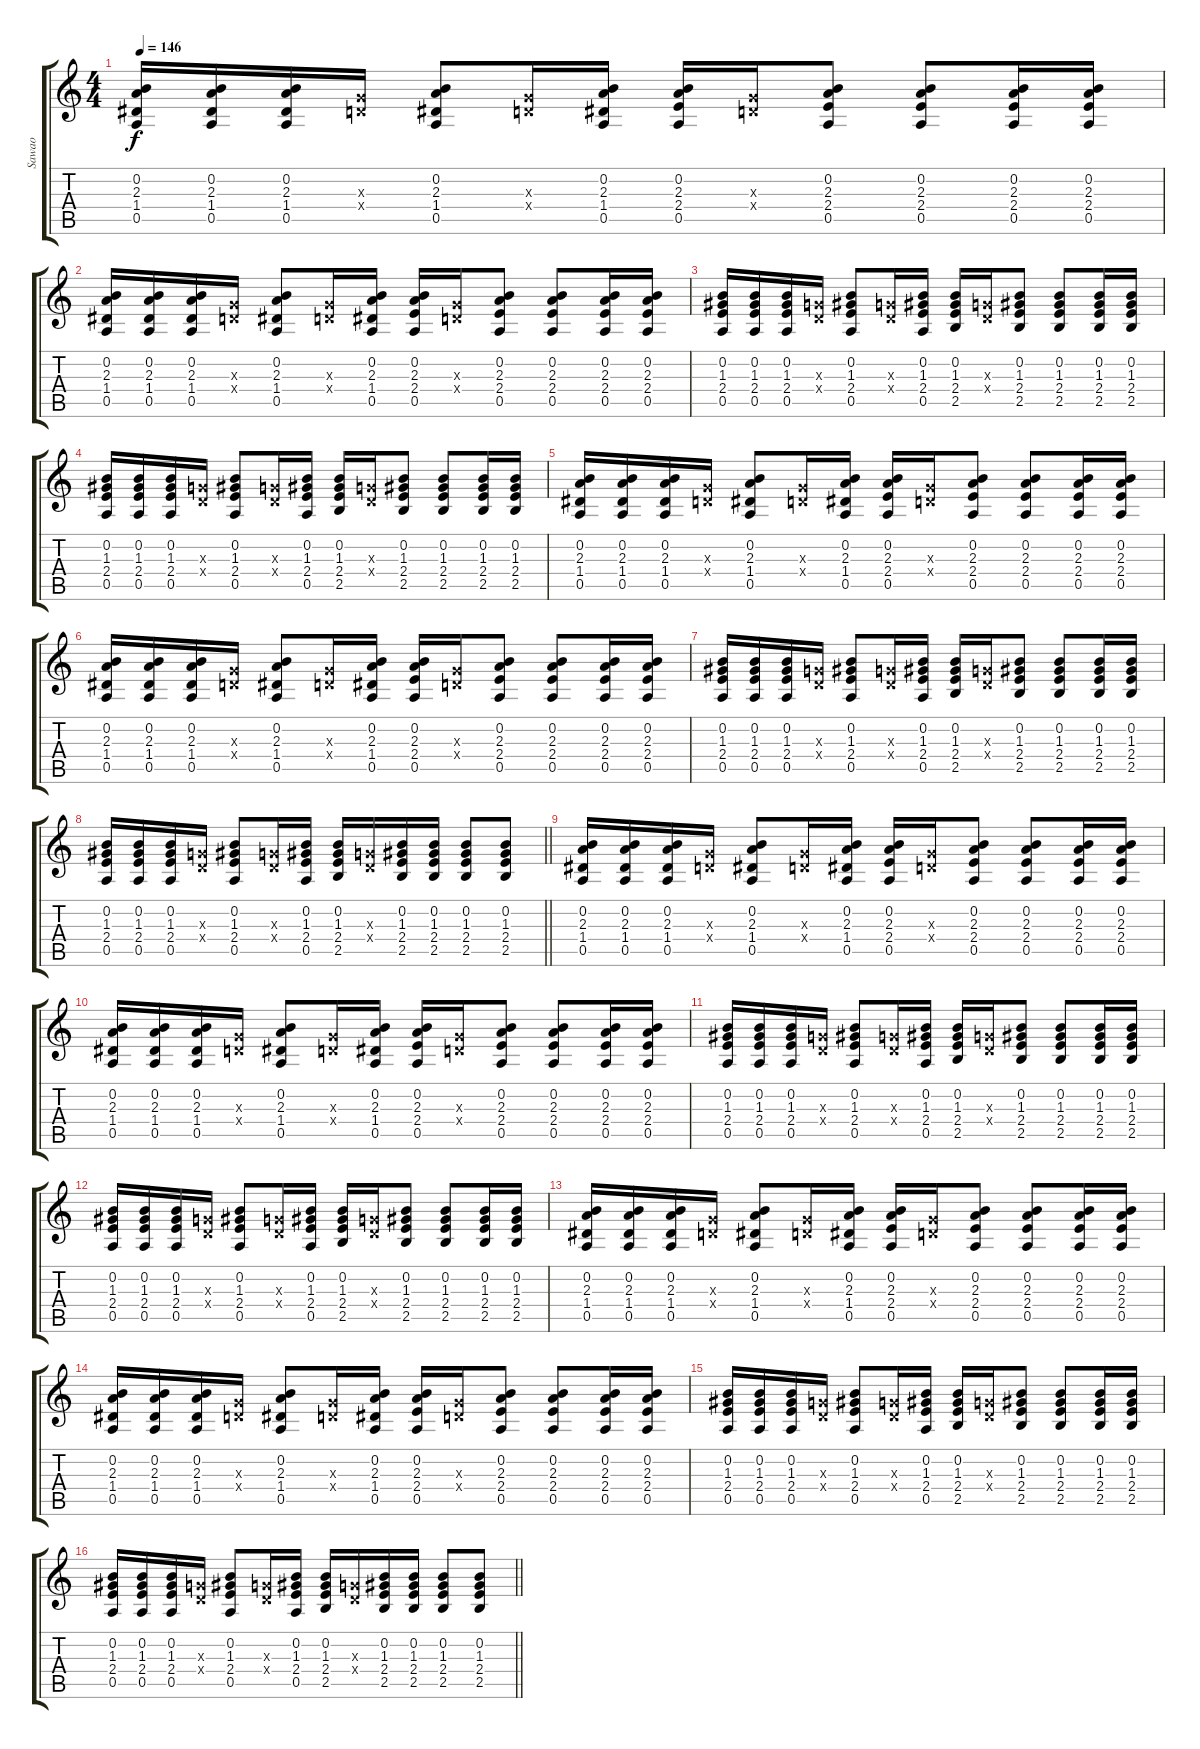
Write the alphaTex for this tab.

\track ("Sawao" "Sawao") {instrument distortionguitar}
\staff {score tabs}
\tuning (E4 B3 G3 D3 A2 E2) {hide}
\ts (4 4)
\tempo 146
\clef g2
\ks c
(0.2 2.3 1.4 0.5).16{dy f} (0.2 2.3 1.4 0.5).16 (0.2 2.3 1.4 0.5).16 (0.3{x} 0.4{x}).16 (0.2 2.3 1.4 0.5).8 (0.3{x} 0.4{x}).16 (0.2 2.3 1.4 0.5).16 (0.2 2.3 2.4 0.5).16 (0.3{x} 0.4{x}).16 (0.2 2.3 2.4 0.5).8 (0.2 2.3 2.4 0.5).8 (0.2 2.3 2.4 0.5).16 (0.2 2.3 2.4 0.5).16 |
(0.2 2.3 1.4 0.5).16 (0.2 2.3 1.4 0.5).16 (0.2 2.3 1.4 0.5).16 (0.3{x} 0.4{x}).16 (0.2 2.3 1.4 0.5).8 (0.3{x} 0.4{x}).16 (0.2 2.3 1.4 0.5).16 (0.2 2.3 2.4 0.5).16 (0.3{x} 0.4{x}).16 (0.2 2.3 2.4 0.5).8 (0.2 2.3 2.4 0.5).8 (0.2 2.3 2.4 0.5).16 (0.2 2.3 2.4 0.5).16 |
(0.2 1.3 2.4 0.5).16 (0.2 1.3 2.4 0.5).16 (0.2 1.3 2.4 0.5).16 (0.3{x} 0.4{x}).16 (0.2 1.3 2.4 0.5).8 (0.3{x} 0.4{x}).16 (0.2 1.3 2.4 0.5).16 (0.2 1.3 2.4 2.5).16 (0.3{x} 0.4{x}).16 (0.2 1.3 2.4 2.5).8 (0.2 1.3 2.4 2.5).8 (0.2 1.3 2.4 2.5).16 (0.2 1.3 2.4 2.5).16 |
(0.2 1.3 2.4 0.5).16 (0.2 1.3 2.4 0.5).16 (0.2 1.3 2.4 0.5).16 (0.3{x} 0.4{x}).16 (0.2 1.3 2.4 0.5).8 (0.3{x} 0.4{x}).16 (0.2 1.3 2.4 0.5).16 (0.2 1.3 2.4 2.5).16 (0.3{x} 0.4{x}).16 (0.2 1.3 2.4 2.5).8 (0.2 1.3 2.4 2.5).8 (0.2 1.3 2.4 2.5).16 (0.2 1.3 2.4 2.5).16 |
(0.2 2.3 1.4 0.5).16 (0.2 2.3 1.4 0.5).16 (0.2 2.3 1.4 0.5).16 (0.3{x} 0.4{x}).16 (0.2 2.3 1.4 0.5).8 (0.3{x} 0.4{x}).16 (0.2 2.3 1.4 0.5).16 (0.2 2.3 2.4 0.5).16 (0.3{x} 0.4{x}).16 (0.2 2.3 2.4 0.5).8 (0.2 2.3 2.4 0.5).8 (0.2 2.3 2.4 0.5).16 (0.2 2.3 2.4 0.5).16 |
(0.2 2.3 1.4 0.5).16 (0.2 2.3 1.4 0.5).16 (0.2 2.3 1.4 0.5).16 (0.3{x} 0.4{x}).16 (0.2 2.3 1.4 0.5).8 (0.3{x} 0.4{x}).16 (0.2 2.3 1.4 0.5).16 (0.2 2.3 2.4 0.5).16 (0.3{x} 0.4{x}).16 (0.2 2.3 2.4 0.5).8 (0.2 2.3 2.4 0.5).8 (0.2 2.3 2.4 0.5).16 (0.2 2.3 2.4 0.5).16 |
(0.2 1.3 2.4 0.5).16 (0.2 1.3 2.4 0.5).16 (0.2 1.3 2.4 0.5).16 (0.3{x} 0.4{x}).16 (0.2 1.3 2.4 0.5).8 (0.3{x} 0.4{x}).16 (0.2 1.3 2.4 0.5).16 (0.2 1.3 2.4 2.5).16 (0.3{x} 0.4{x}).16 (0.2 1.3 2.4 2.5).8 (0.2 1.3 2.4 2.5).8 (0.2 1.3 2.4 2.5).16 (0.2 1.3 2.4 2.5).16 |
\barLineRight lightlight
(0.2 1.3 2.4 0.5).16 (0.2 1.3 2.4 0.5).16 (0.2 1.3 2.4 0.5).16 (0.3{x} 0.4{x}).16 (0.2 1.3 2.4 0.5).8 (0.3{x} 0.4{x}).16 (0.2 1.3 2.4 0.5).16 (0.2 1.3 2.4 2.5).16 (0.3{x} 0.4{x}).16 (0.2 1.3 2.4 2.5).16 (0.2 1.3 2.4 2.5).16 (0.2 1.3 2.4 2.5).8 (0.2 1.3 2.4 2.5).8 |
(0.2 2.3 1.4 0.5).16 (0.2 2.3 1.4 0.5).16 (0.2 2.3 1.4 0.5).16 (0.3{x} 0.4{x}).16 (0.2 2.3 1.4 0.5).8 (0.3{x} 0.4{x}).16 (0.2 2.3 1.4 0.5).16 (0.2 2.3 2.4 0.5).16 (0.3{x} 0.4{x}).16 (0.2 2.3 2.4 0.5).8 (0.2 2.3 2.4 0.5).8 (0.2 2.3 2.4 0.5).16 (0.2 2.3 2.4 0.5).16 |
(0.2 2.3 1.4 0.5).16 (0.2 2.3 1.4 0.5).16 (0.2 2.3 1.4 0.5).16 (0.3{x} 0.4{x}).16 (0.2 2.3 1.4 0.5).8 (0.3{x} 0.4{x}).16 (0.2 2.3 1.4 0.5).16 (0.2 2.3 2.4 0.5).16 (0.3{x} 0.4{x}).16 (0.2 2.3 2.4 0.5).8 (0.2 2.3 2.4 0.5).8 (0.2 2.3 2.4 0.5).16 (0.2 2.3 2.4 0.5).16 |
(0.2 1.3 2.4 0.5).16 (0.2 1.3 2.4 0.5).16 (0.2 1.3 2.4 0.5).16 (0.3{x} 0.4{x}).16 (0.2 1.3 2.4 0.5).8 (0.3{x} 0.4{x}).16 (0.2 1.3 2.4 0.5).16 (0.2 1.3 2.4 2.5).16 (0.3{x} 0.4{x}).16 (0.2 1.3 2.4 2.5).8 (0.2 1.3 2.4 2.5).8 (0.2 1.3 2.4 2.5).16 (0.2 1.3 2.4 2.5).16 |
(0.2 1.3 2.4 0.5).16 (0.2 1.3 2.4 0.5).16 (0.2 1.3 2.4 0.5).16 (0.3{x} 0.4{x}).16 (0.2 1.3 2.4 0.5).8 (0.3{x} 0.4{x}).16 (0.2 1.3 2.4 0.5).16 (0.2 1.3 2.4 2.5).16 (0.3{x} 0.4{x}).16 (0.2 1.3 2.4 2.5).8 (0.2 1.3 2.4 2.5).8 (0.2 1.3 2.4 2.5).16 (0.2 1.3 2.4 2.5).16 |
(0.2 2.3 1.4 0.5).16 (0.2 2.3 1.4 0.5).16 (0.2 2.3 1.4 0.5).16 (0.3{x} 0.4{x}).16 (0.2 2.3 1.4 0.5).8 (0.3{x} 0.4{x}).16 (0.2 2.3 1.4 0.5).16 (0.2 2.3 2.4 0.5).16 (0.3{x} 0.4{x}).16 (0.2 2.3 2.4 0.5).8 (0.2 2.3 2.4 0.5).8 (0.2 2.3 2.4 0.5).16 (0.2 2.3 2.4 0.5).16 |
(0.2 2.3 1.4 0.5).16 (0.2 2.3 1.4 0.5).16 (0.2 2.3 1.4 0.5).16 (0.3{x} 0.4{x}).16 (0.2 2.3 1.4 0.5).8 (0.3{x} 0.4{x}).16 (0.2 2.3 1.4 0.5).16 (0.2 2.3 2.4 0.5).16 (0.3{x} 0.4{x}).16 (0.2 2.3 2.4 0.5).8 (0.2 2.3 2.4 0.5).8 (0.2 2.3 2.4 0.5).16 (0.2 2.3 2.4 0.5).16 |
(0.2 1.3 2.4 0.5).16 (0.2 1.3 2.4 0.5).16 (0.2 1.3 2.4 0.5).16 (0.3{x} 0.4{x}).16 (0.2 1.3 2.4 0.5).8 (0.3{x} 0.4{x}).16 (0.2 1.3 2.4 0.5).16 (0.2 1.3 2.4 2.5).16 (0.3{x} 0.4{x}).16 (0.2 1.3 2.4 2.5).8 (0.2 1.3 2.4 2.5).8 (0.2 1.3 2.4 2.5).16 (0.2 1.3 2.4 2.5).16 |
\barLineRight lightlight
(0.2 1.3 2.4 0.5).16 (0.2 1.3 2.4 0.5).16 (0.2 1.3 2.4 0.5).16 (0.3{x} 0.4{x}).16 (0.2 1.3 2.4 0.5).8 (0.3{x} 0.4{x}).16 (0.2 1.3 2.4 0.5).16 (0.2 1.3 2.4 2.5).16 (0.3{x} 0.4{x}).16 (0.2 1.3 2.4 2.5).16 (0.2 1.3 2.4 2.5).16 (0.2 1.3 2.4 2.5).8 (0.2 1.3 2.4 2.5).8
